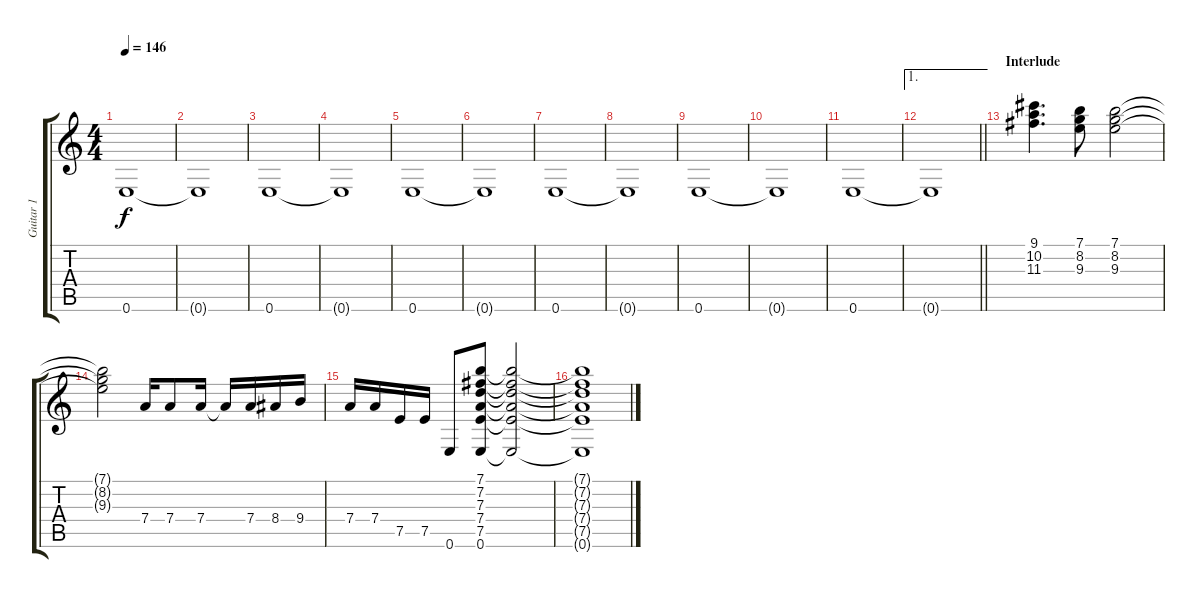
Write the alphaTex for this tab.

\track ("Guitar 1" "Guitar 1") {instrument overdrivenguitar}
\staff {score tabs}
\tuning (E4 B3 G3 D3 A2 E2) {hide}
\ts (4 4)
\tempo 146
\clef g2
\ks c
0.6.1{dy f} |
0.6{t}.1 |
0.6.1 |
0.6{t}.1 |
0.6.1 |
0.6{t}.1 |
0.6.1 |
0.6{t}.1 |
0.6.1 |
0.6{t}.1 |
0.6.1 |
\ae 1
\barLineRight lightlight
0.6{t}.1 |
\section ("" "Interlude")
(9.1 10.2 11.3).4{d} (7.1 8.2 9.3).8 (7.1 8.2 9.3).2 |
(7.1{t} 8.2{t} 9.3{t}).2 7.4.16 7.4.8 7.4.16 7.4{t}.16 7.4.16 8.4.16 9.4.16 |
7.4.16 7.4.16 7.5.16 7.5.16 0.6.8 (7.1 7.2 7.3 7.4 7.5 0.6).8 (7.1{t} 7.2{t} 7.3{t} 7.4{t} 7.5{t} 0.6{t}).2 |
(7.1{t} 7.2{t} 7.3{t} 7.4{t} 7.5{t} 0.6{t}).1
